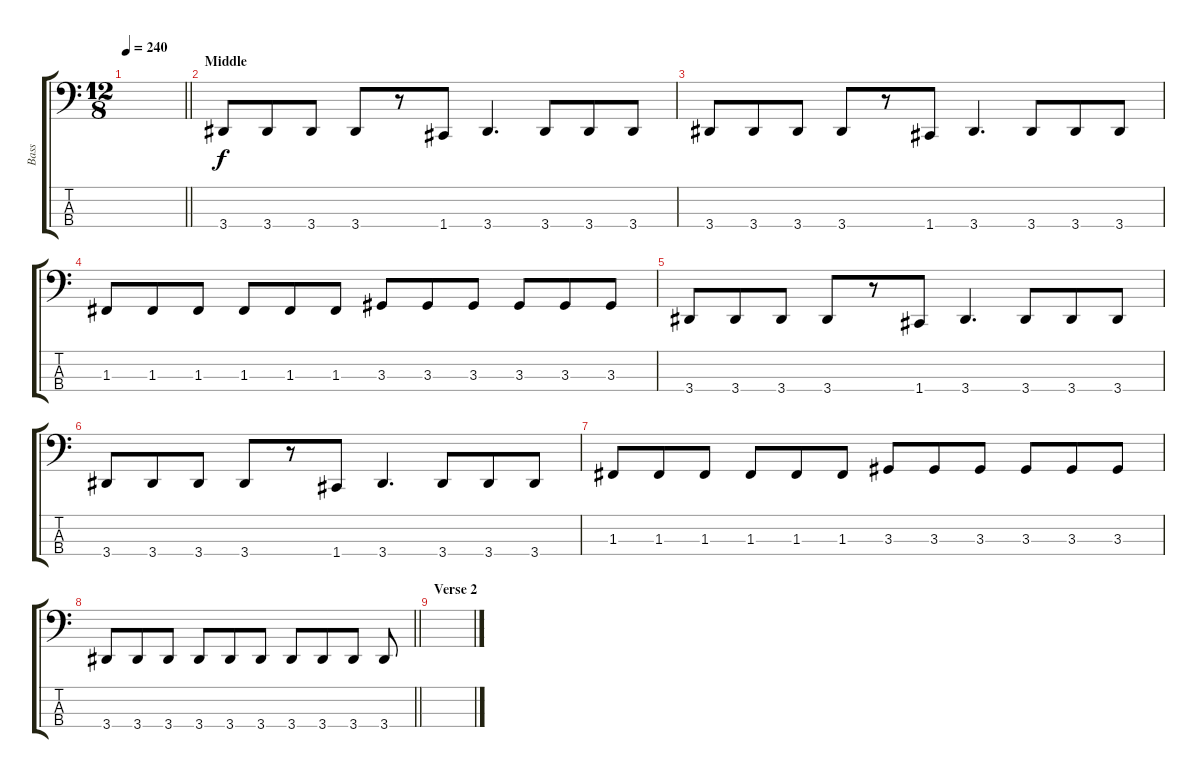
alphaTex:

\track ("Bass" "Bass") {instrument electricbassfinger}
\staff {score tabs}
\tuning (Eb2 Bb1 F1 C1) {hide}
\ts (12 8)
\tempo 240
\clef f4
\barLineRight lightlight
\ks c
|
\section ("" "Middle")
3.4.8 3.4.8 3.4.8 3.4.8 r.8 1.4.8 3.4.4{d} 3.4.8 3.4.8 3.4.8 |
3.4.8 3.4.8 3.4.8 3.4.8 r.8 1.4.8 3.4.4{d} 3.4.8 3.4.8 3.4.8 |
1.3.8 1.3.8 1.3.8 1.3.8 1.3.8 1.3.8 3.3.8 3.3.8 3.3.8 3.3.8 3.3.8 3.3.8 |
3.4.8 3.4.8 3.4.8 3.4.8 r.8 1.4.8 3.4.4{d} 3.4.8 3.4.8 3.4.8 |
3.4.8 3.4.8 3.4.8 3.4.8 r.8 1.4.8 3.4.4{d} 3.4.8 3.4.8 3.4.8 |
1.3.8 1.3.8 1.3.8 1.3.8 1.3.8 1.3.8 3.3.8 3.3.8 3.3.8 3.3.8 3.3.8 3.3.8 |
\barLineRight lightlight
3.4.8 3.4.8 3.4.8 3.4.8 3.4.8 3.4.8 3.4.8 3.4.8 3.4.8 3.4.8 |
\section ("" "Verse 2")
